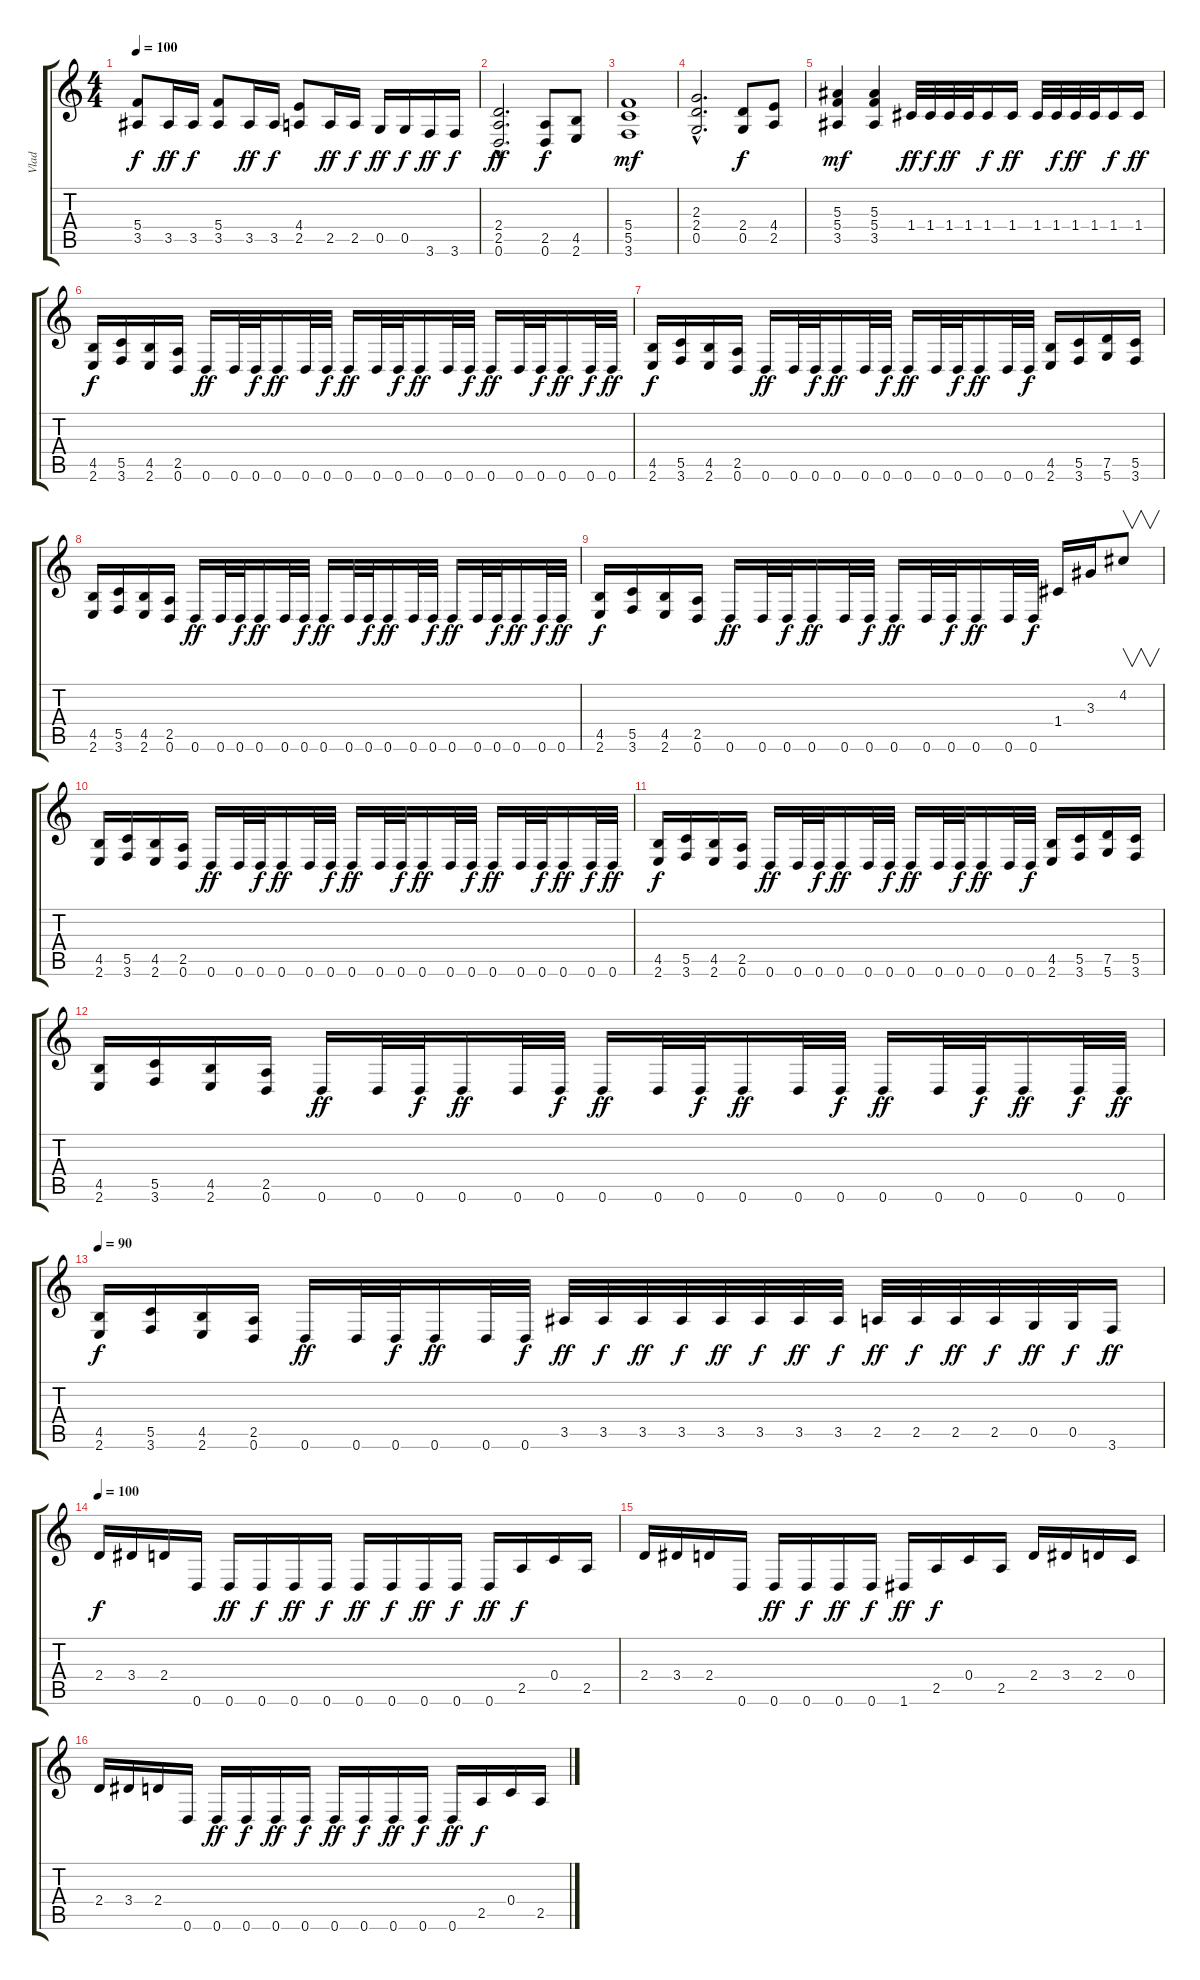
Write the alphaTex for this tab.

\track ("Vlad" "Vlad") {instrument distortionguitar}
\staff {score tabs}
\tuning (D4 A3 F3 C3 G2 D2) {hide}
\ts (4 4)
\tempo 100
\clef g2
\ks c
(5.4 3.5).8{dy f} 3.5.16{dy ff} 3.5.16{dy f} (5.4 3.5).8 3.5.16{dy ff} 3.5.16{dy f} (4.4 2.5).8 2.5.16{dy ff} 2.5.16{dy f} 0.5.16{dy ff} 0.5.16{dy f} 3.6.16{dy ff} 3.6.16{dy f} |
(2.4{hac} 2.5{hac} 0.6{hac}).2{d dy ff} (2.5 0.6).8{dy f} (4.5 2.6).8 |
(5.4 5.5 3.6).1{dy mf} |
(2.3{hac} 2.4{hac} 0.5{hac}).2{d} (2.4 0.5).8{dy f} (4.4 2.5).8 |
(5.3 5.4 3.5).4{dy mf} (5.3 5.4 3.5).4 1.4.32{dy ff} 1.4.32{dy f} 1.4.32{dy ff} 1.4.32 1.4.16{dy f} 1.4.16{dy ff} 1.4.32 1.4.32{dy f} 1.4.32{dy ff} 1.4.32 1.4.16{dy f} 1.4.16{dy ff} |
(4.5 2.6).16{dy f} (5.5 3.6).16 (4.5 2.6).16 (2.5 0.6).16 0.6.16{dy ff} 0.6.32 0.6.32{dy f} 0.6.16{dy ff} 0.6.32 0.6.32{dy f} 0.6.16{dy ff} 0.6.32 0.6.32{dy f} 0.6.16{dy ff} 0.6.32 0.6.32{dy f} 0.6.16{dy ff} 0.6.32 0.6.32{dy f} 0.6.16{dy ff} 0.6.32{dy f} 0.6.32{dy ff} |
(4.5 2.6).16{dy f} (5.5 3.6).16 (4.5 2.6).16 (2.5 0.6).16 0.6.16{dy ff} 0.6.32 0.6.32{dy f} 0.6.16{dy ff} 0.6.32 0.6.32{dy f} 0.6.16{dy ff} 0.6.32 0.6.32{dy f} 0.6.16{dy ff} 0.6.32 0.6.32{dy f} (4.5 2.6).16 (5.5 3.6).16 (7.5 5.6).16 (5.5 3.6).16 |
(4.5 2.6).16 (5.5 3.6).16 (4.5 2.6).16 (2.5 0.6).16 0.6.16{dy ff} 0.6.32 0.6.32{dy f} 0.6.16{dy ff} 0.6.32 0.6.32{dy f} 0.6.16{dy ff} 0.6.32 0.6.32{dy f} 0.6.16{dy ff} 0.6.32 0.6.32{dy f} 0.6.16{dy ff} 0.6.32 0.6.32{dy f} 0.6.16{dy ff} 0.6.32{dy f} 0.6.32{dy ff} |
(4.5 2.6).16{dy f} (5.5 3.6).16 (4.5 2.6).16 (2.5 0.6).16 0.6.16{dy ff} 0.6.32 0.6.32{dy f} 0.6.16{dy ff} 0.6.32 0.6.32{dy f} 0.6.16{dy ff} 0.6.32 0.6.32{dy f} 0.6.16{dy ff} 0.6.32 0.6.32{dy f} 1.4.16 3.3.16 4.2.8{v} |
(4.5 2.6).16 (5.5 3.6).16 (4.5 2.6).16 (2.5 0.6).16 0.6.16{dy ff} 0.6.32 0.6.32{dy f} 0.6.16{dy ff} 0.6.32 0.6.32{dy f} 0.6.16{dy ff} 0.6.32 0.6.32{dy f} 0.6.16{dy ff} 0.6.32 0.6.32{dy f} 0.6.16{dy ff} 0.6.32 0.6.32{dy f} 0.6.16{dy ff} 0.6.32{dy f} 0.6.32{dy ff} |
(4.5 2.6).16{dy f} (5.5 3.6).16 (4.5 2.6).16 (2.5 0.6).16 0.6.16{dy ff} 0.6.32 0.6.32{dy f} 0.6.16{dy ff} 0.6.32 0.6.32{dy f} 0.6.16{dy ff} 0.6.32 0.6.32{dy f} 0.6.16{dy ff} 0.6.32 0.6.32{dy f} (4.5 2.6).16 (5.5 3.6).16 (7.5 5.6).16 (5.5 3.6).16 |
(4.5 2.6).16 (5.5 3.6).16 (4.5 2.6).16 (2.5 0.6).16 0.6.16{dy ff} 0.6.32 0.6.32{dy f} 0.6.16{dy ff} 0.6.32 0.6.32{dy f} 0.6.16{dy ff} 0.6.32 0.6.32{dy f} 0.6.16{dy ff} 0.6.32 0.6.32{dy f} 0.6.16{dy ff} 0.6.32 0.6.32{dy f} 0.6.16{dy ff} 0.6.32{dy f} 0.6.32{dy ff} |
\tempo 90
(4.5 2.6).16{dy f} (5.5 3.6).16 (4.5 2.6).16 (2.5 0.6).16 0.6.16{dy ff} 0.6.32 0.6.32{dy f} 0.6.16{dy ff} 0.6.32 0.6.32{dy f} 3.5.32{dy ff} 3.5.32{dy f} 3.5.32{dy ff} 3.5.32{dy f} 3.5.32{dy ff} 3.5.32{dy f} 3.5.32{dy ff} 3.5.32{dy f} 2.5.32{dy ff} 2.5.32{dy f} 2.5.32{dy ff} 2.5.32{dy f} 0.5.32{dy ff} 0.5.32{dy f} 3.6.16{dy ff} |
\tempo 100
2.4.16{dy f} 3.4.16 2.4.16 0.6.16 0.6.16{dy ff} 0.6.16{dy f} 0.6.16{dy ff} 0.6.16{dy f} 0.6.16{dy ff} 0.6.16{dy f} 0.6.16{dy ff} 0.6.16{dy f} 0.6.16{dy ff} 2.5.16{dy f} 0.4.16 2.5.16 |
2.4.16 3.4.16 2.4.16 0.6.16 0.6.16{dy ff} 0.6.16{dy f} 0.6.16{dy ff} 0.6.16{dy f} 1.6.16{dy ff} 2.5.16{dy f} 0.4.16 2.5.16 2.4.16 3.4.16 2.4.16 0.4.16 |
2.4.16 3.4.16 2.4.16 0.6.16 0.6.16{dy ff} 0.6.16{dy f} 0.6.16{dy ff} 0.6.16{dy f} 0.6.16{dy ff} 0.6.16{dy f} 0.6.16{dy ff} 0.6.16{dy f} 0.6.16{dy ff} 2.5.16{dy f} 0.4.16 2.5.16
